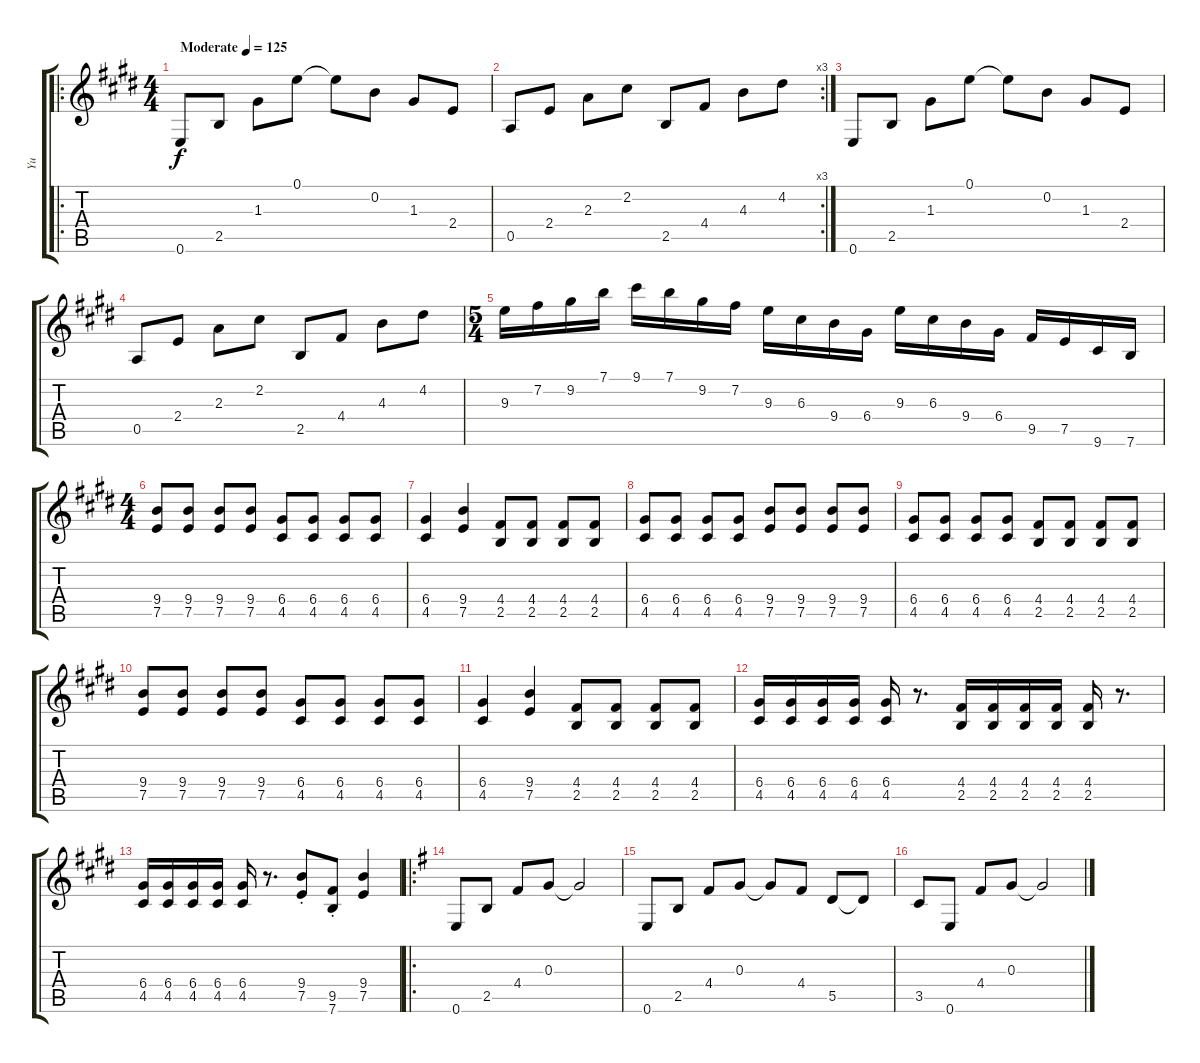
\track ("Yu" "Yu") {instrument overdrivenguitar}
\staff {score tabs}
\tuning (E4 B3 G3 D3 A2 E2) {hide}
\ro
\ts (4 4)
\tempo (125 "Moderate")
\clef g2
\ks e
0.6.8{dy f instrument overdrivenguitar} 2.5.8 1.3.8 0.1.8 0.1{t}.8 0.2.8 1.3.8 2.4.8 |
\rc 3
0.5.8 2.4.8 2.3.8 2.2.8 2.5.8 4.4.8 4.3.8 4.2.8 |
0.6.8 2.5.8 1.3.8 0.1.8 0.1{t}.8 0.2.8 1.3.8 2.4.8 |
0.5.8 2.4.8 2.3.8 2.2.8 2.5.8 4.4.8 4.3.8 4.2.8 |
\ts (5 4)
9.3.16 7.2.16 9.2.16 7.1.16 9.1.16 7.1.16 9.2.16 7.2.16 9.3.16 6.3.16 9.4.16 6.4.16 9.3.16 6.3.16 9.4.16 6.4.16 9.5.16 7.5.16 9.6.16 7.6.16 |
\ts (4 4)
(9.4 7.5).8 (9.4 7.5).8 (9.4 7.5).8 (9.4 7.5).8 (6.4 4.5).8 (6.4 4.5).8 (6.4 4.5).8 (6.4 4.5).8 |
(6.4 4.5).4 (9.4 7.5).4 (4.4 2.5).8 (4.4 2.5).8 (4.4 2.5).8 (4.4 2.5).8 |
(6.4 4.5).8 (6.4 4.5).8 (6.4 4.5).8 (6.4 4.5).8 (9.4 7.5).8 (9.4 7.5).8 (9.4 7.5).8 (9.4 7.5).8 |
(6.4 4.5).8 (6.4 4.5).8 (6.4 4.5).8 (6.4 4.5).8 (4.4 2.5).8 (4.4 2.5).8 (4.4 2.5).8 (4.4 2.5).8 |
(9.4 7.5).8 (9.4 7.5).8 (9.4 7.5).8 (9.4 7.5).8 (6.4 4.5).8 (6.4 4.5).8 (6.4 4.5).8 (6.4 4.5).8 |
(6.4 4.5).4 (9.4 7.5).4 (4.4 2.5).8 (4.4 2.5).8 (4.4 2.5).8 (4.4 2.5).8 |
(6.4 4.5).16 (6.4 4.5).16 (6.4 4.5).16 (6.4 4.5).16 (6.4 4.5).16 r.8{d} (4.4 2.5).16 (4.4 2.5).16 (4.4 2.5).16 (4.4 2.5).16 (4.4 2.5).16 r.8{d} |
(6.4 4.5).16 (6.4 4.5).16 (6.4 4.5).16 (6.4 4.5).16 (6.4 4.5).16 r.8{d} (9.4{st} 7.5{st}).8 (9.5{st} 7.6{st}).8 (9.4 7.5).4 |
\ro
\ks eminor
0.6.8 2.5.8 4.4.8 0.3.8 0.3{t}.2 |
0.6.8 2.5.8 4.4.8 0.3.8 0.3{t}.8 4.4.8 5.5.8 5.5{t}.8 |
3.5.8 0.6.8 4.4.8 0.3.8 0.3{t}.2
